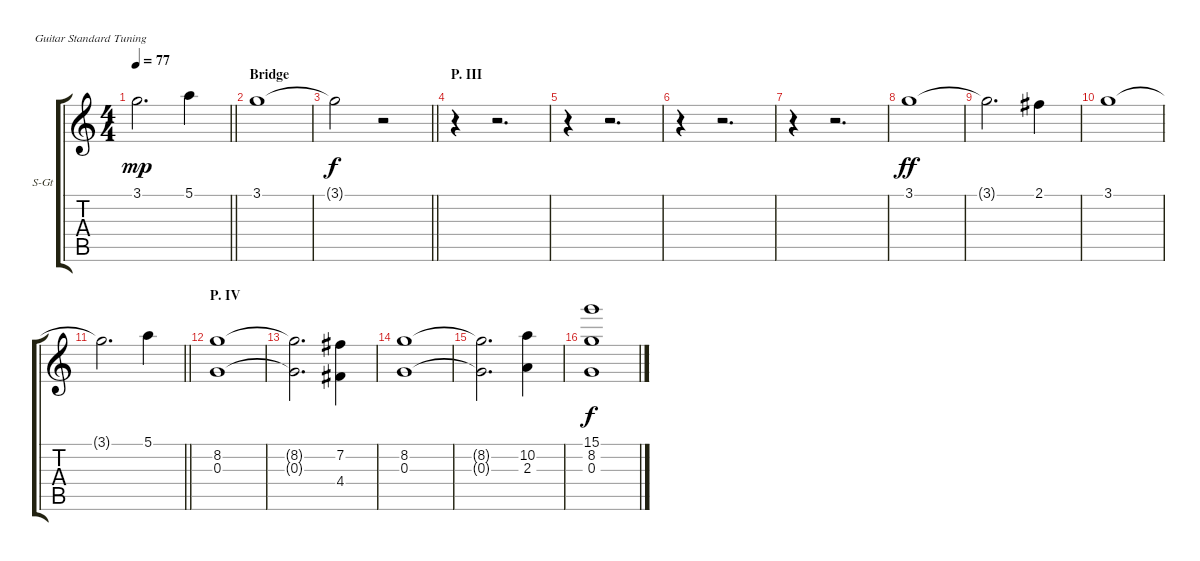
\bracketExtendMode groupsimilarinstruments
\firstSystemTrackNameOrientation horizontal
\otherSystemsTrackNameOrientation horizontal
\track ("Keyboard [Choir]" "S-Gt") {instrument choiraahs}
\staff {score tabs}
\tuning (E4 B3 G3 D3 A2 E2)
\displaytranspose 12
\ts (4 4)
\tempo 77
\clef g2
\barLineRight lightlight
\ks c
3.1{t}.2{d dy mp} 5.1.4 |
\section ("" "Bridge")
3.1.1 |
\barLineRight lightlight
3.1{t}.2{dy f} r.2 |
\section ("" "P. III")
r.4 r.2{d} |
r.4 r.2{d} |
r.4 r.2{d} |
r.4 r.2{d} |
3.1.1{dy ff} |
3.1{t}.2{d} 2.1.4 |
3.1.1 |
\barLineRight lightlight
3.1{t}.2{d} 5.1.4 |
\section ("" "P. IV")
(8.2 0.3).1 |
(8.2{t} 0.3{t}).2{d} (7.2 4.4).4 |
(8.2 0.3).1 |
(8.2{t} 0.3{t}).2{d} (10.2 2.3).4 |
(15.1 8.2 0.3).1{dy f}
